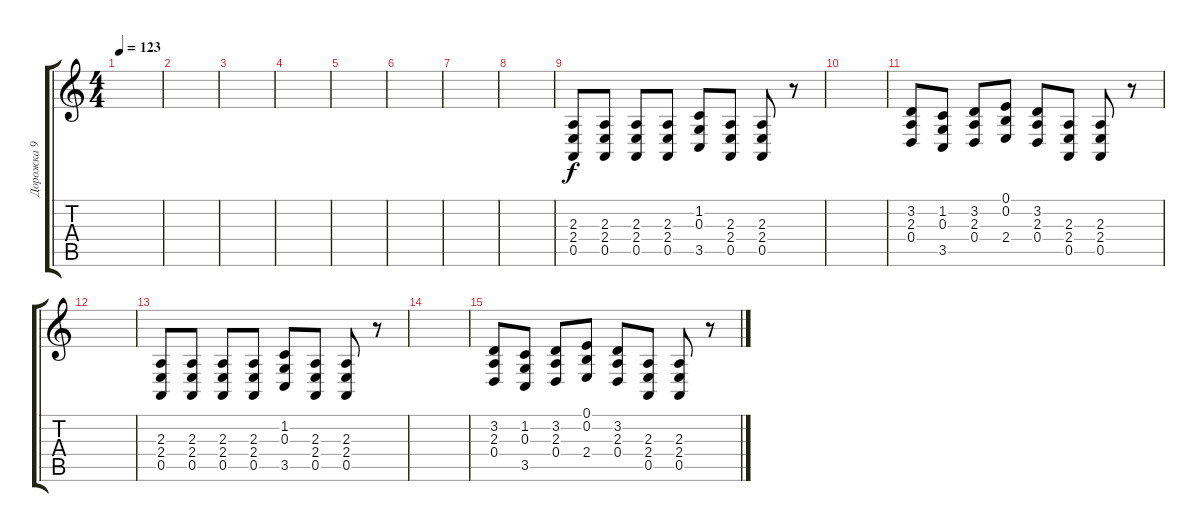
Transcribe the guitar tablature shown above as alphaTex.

\track ("Дорожка 9" "Дорожка 9") {instrument lead2sawtooth}
\staff {score tabs}
\tuning (E4 B3 G3 D3 A2 E2) {hide}
\ts (4 4)
\tempo 123
\clef g2
\ks c
|
|
|
|
|
|
|
|
(2.3 2.4 0.5).8 (2.3 2.4 0.5).8 (2.3 2.4 0.5).8 (2.3 2.4 0.5).8 (1.2 0.3 3.5).8 (2.3 2.4 0.5).8 (2.3 2.4 0.5).8 r.8 |
|
(3.2 2.3 0.4).8 (1.2 0.3 3.5).8 (3.2 2.3 0.4).8 (0.1 0.2 2.4).8 (3.2 2.3 0.4).8 (2.3 2.4 0.5).8 (2.3 2.4 0.5).8 r.8 |
|
(2.3 2.4 0.5).8 (2.3 2.4 0.5).8 (2.3 2.4 0.5).8 (2.3 2.4 0.5).8 (1.2 0.3 3.5).8 (2.3 2.4 0.5).8 (2.3 2.4 0.5).8 r.8 |
|
(3.2 2.3 0.4).8 (1.2 0.3 3.5).8 (3.2 2.3 0.4).8 (0.1 0.2 2.4).8 (3.2 2.3 0.4).8 (2.3 2.4 0.5).8 (2.3 2.4 0.5).8 r.8
